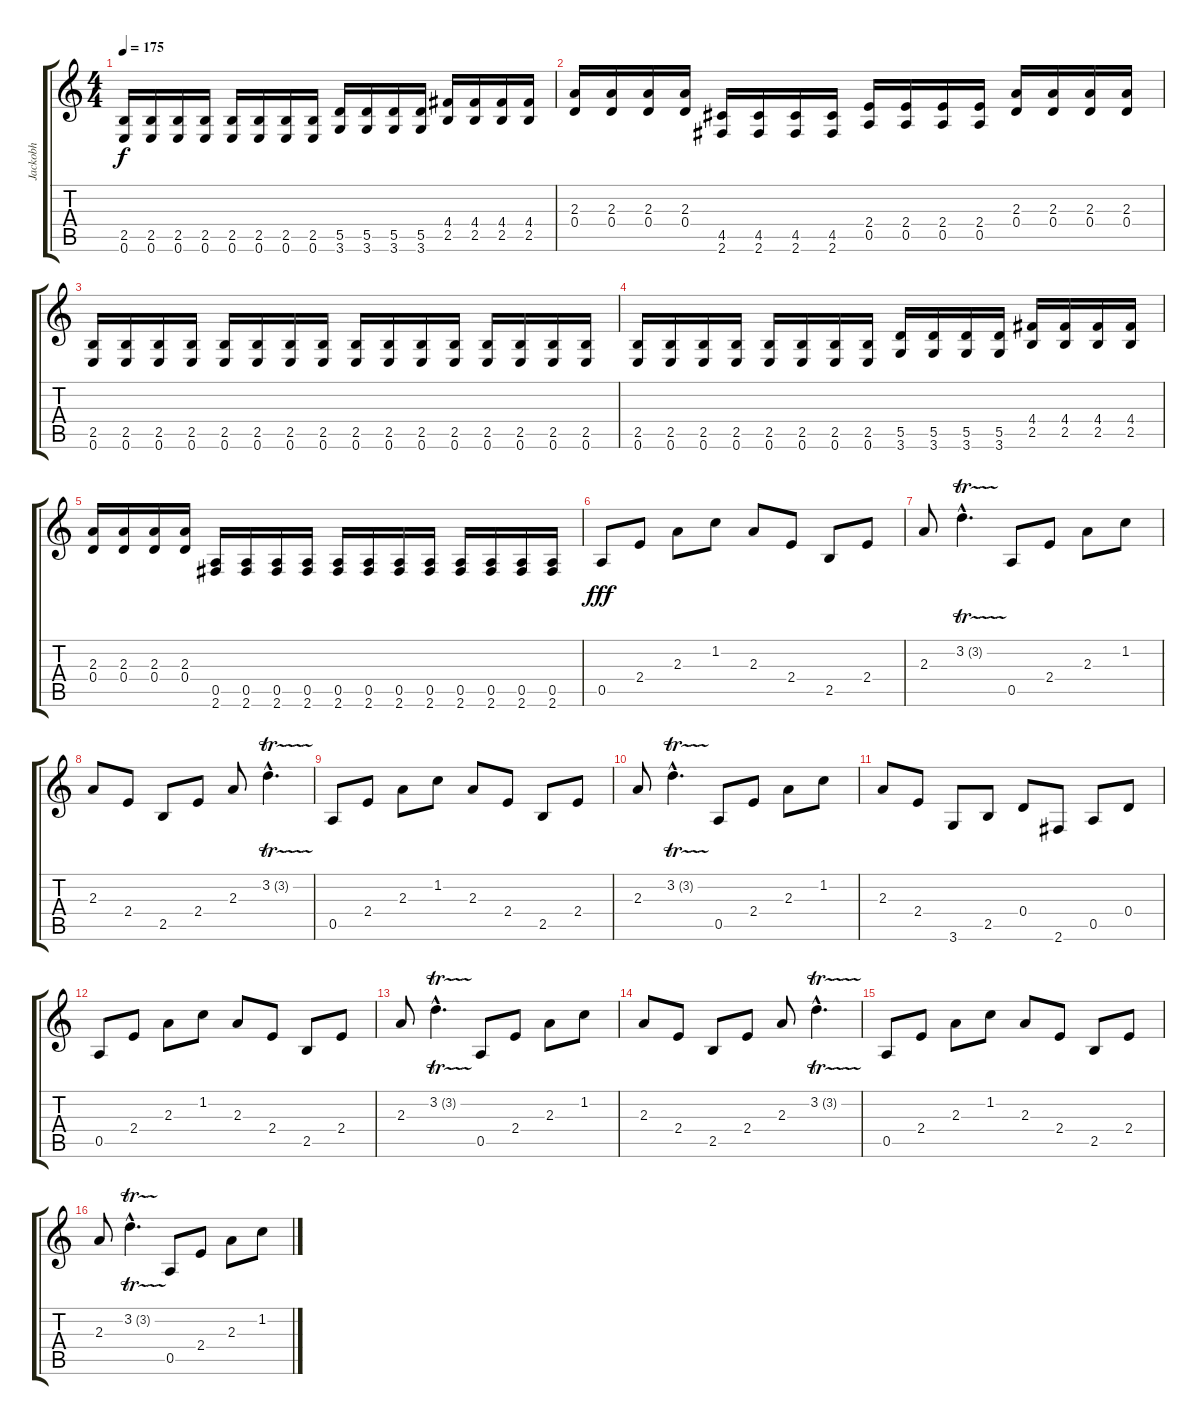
\track ("Jackobh" "Jackobh") {instrument distortionguitar}
\staff {score tabs}
\tuning (E4 B3 G3 D3 A2 E2) {hide}
\ts (4 4)
\tempo 175
\clef g2
\ks c
(2.5 0.6).16{dy f} (2.5 0.6).16 (2.5 0.6).16 (2.5 0.6).16 (2.5 0.6).16 (2.5 0.6).16 (2.5 0.6).16 (2.5 0.6).16 (5.5 3.6).16 (5.5 3.6).16 (5.5 3.6).16 (5.5 3.6).16 (4.4 2.5).16 (4.4 2.5).16 (4.4 2.5).16 (4.4 2.5).16 |
(2.3 0.4).16 (2.3 0.4).16 (2.3 0.4).16 (2.3 0.4).16 (4.5 2.6).16 (4.5 2.6).16 (4.5 2.6).16 (4.5 2.6).16 (2.4 0.5).16 (2.4 0.5).16 (2.4 0.5).16 (2.4 0.5).16 (2.3 0.4).16 (2.3 0.4).16 (2.3 0.4).16 (2.3 0.4).16 |
(2.5 0.6).16 (2.5 0.6).16 (2.5 0.6).16 (2.5 0.6).16 (2.5 0.6).16 (2.5 0.6).16 (2.5 0.6).16 (2.5 0.6).16 (2.5 0.6).16 (2.5 0.6).16 (2.5 0.6).16 (2.5 0.6).16 (2.5 0.6).16 (2.5 0.6).16 (2.5 0.6).16 (2.5 0.6).16 |
(2.5 0.6).16 (2.5 0.6).16 (2.5 0.6).16 (2.5 0.6).16 (2.5 0.6).16 (2.5 0.6).16 (2.5 0.6).16 (2.5 0.6).16 (5.5 3.6).16 (5.5 3.6).16 (5.5 3.6).16 (5.5 3.6).16 (4.4 2.5).16 (4.4 2.5).16 (4.4 2.5).16 (4.4 2.5).16 |
(2.3 0.4).16 (2.3 0.4).16 (2.3 0.4).16 (2.3 0.4).16 (0.5 2.6).16 (0.5 2.6).16 (0.5 2.6).16 (0.5 2.6).16 (0.5 2.6).16 (0.5 2.6).16 (0.5 2.6).16 (0.5 2.6).16 (0.5 2.6).16 (0.5 2.6).16 (0.5 2.6).16 (0.5 2.6).16 |
0.5.8{dy fff} 2.4.8 2.3.8 1.2.8 2.3.8 2.4.8 2.5.8 2.4.8 |
2.3.8 3.2{tr (3 16) hac}.4{d} 0.5.8 2.4.8 2.3.8 1.2.8 |
2.3.8 2.4.8 2.5.8 2.4.8 2.3.8 3.2{tr (3 16) hac}.4{d} |
0.5.8 2.4.8 2.3.8 1.2.8 2.3.8 2.4.8 2.5.8 2.4.8 |
2.3.8 3.2{tr (3 16) hac}.4{d} 0.5.8 2.4.8 2.3.8 1.2.8 |
2.3.8 2.4.8 3.6.8 2.5.8 0.4.8 2.6.8 0.5.8 0.4.8 |
0.5.8 2.4.8 2.3.8 1.2.8 2.3.8 2.4.8 2.5.8 2.4.8 |
2.3.8 3.2{tr (3 16) hac}.4{d} 0.5.8 2.4.8 2.3.8 1.2.8 |
2.3.8 2.4.8 2.5.8 2.4.8 2.3.8 3.2{tr (3 16) hac}.4{d} |
0.5.8 2.4.8 2.3.8 1.2.8 2.3.8 2.4.8 2.5.8 2.4.8 |
2.3.8 3.2{tr (3 16) hac}.4{d} 0.5.8 2.4.8 2.3.8 1.2.8
